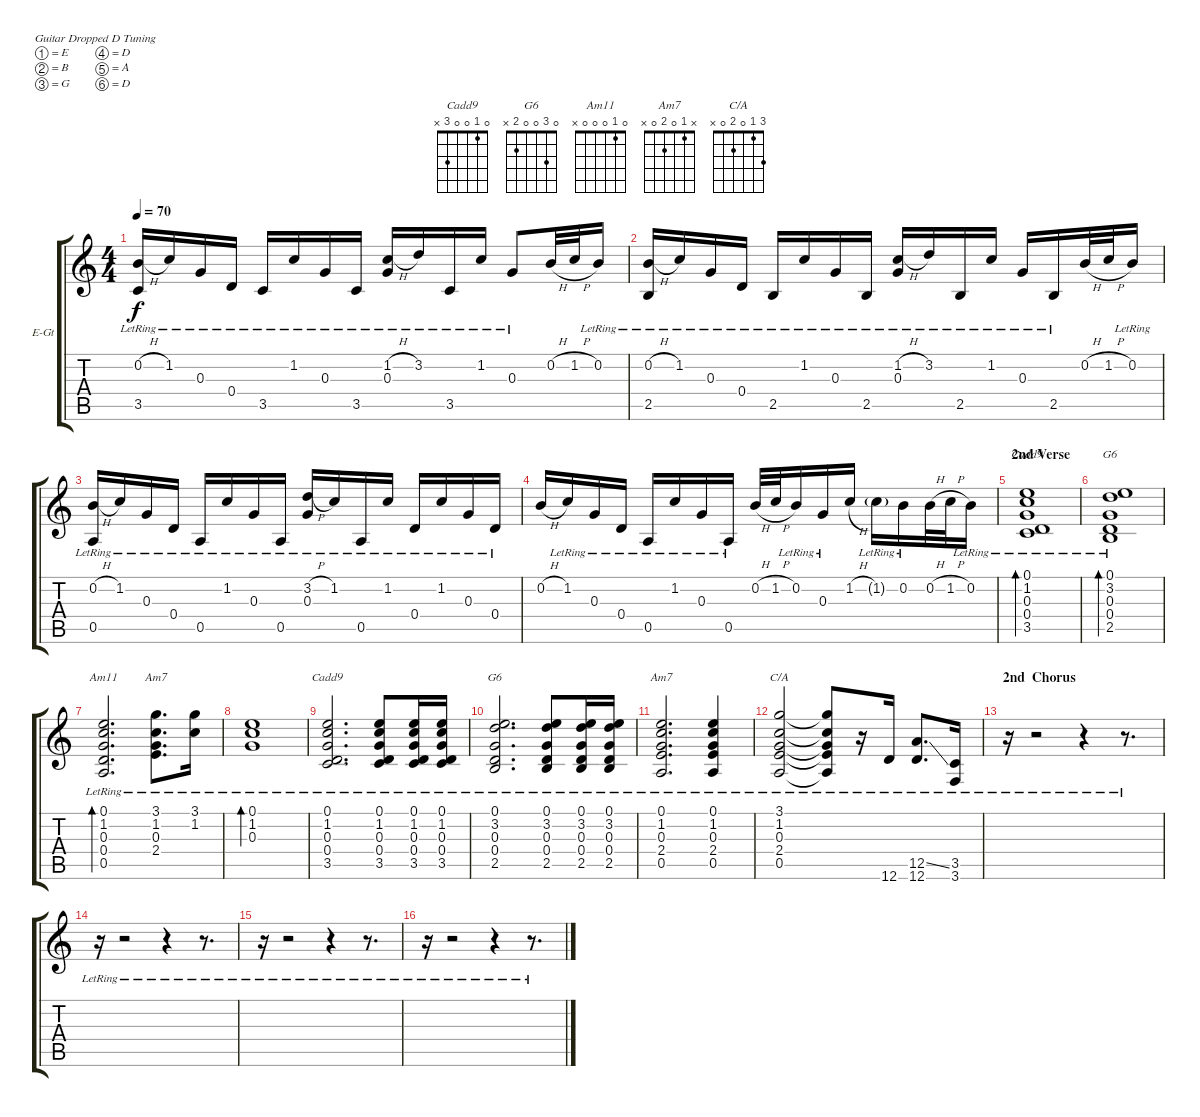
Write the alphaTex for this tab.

\bracketExtendMode groupsimilarinstruments
\firstSystemTrackNameOrientation horizontal
\otherSystemsTrackNameOrientation horizontal
\track ("Guitar 2" "E-Gt") {instrument electricguitarjazz}
\staff {score tabs}
\tuning (E4 B3 G3 D3 A2 D2)
\chord ("Cadd9" 0 1 0 0 3 x)
\chord ("G6" 0 3 0 0 2 x)
\chord ("Am11" 0 1 0 0 0 x)
\chord ("Am7" 3 1 0 2 0 x)
\chord ("Am7" x 1 0 2 0 x)
\chord ("C/A" 3 1 0 2 0 x)
\ts (4 4)
\tempo 70
\clef g2
\ks c
(0.2{h} 3.5{lr}).16{dy f} 1.2{lr}.16 0.3{lr}.16 0.4{lr}.16 3.5{lr}.16 1.2{lr}.16 0.3{lr}.16 3.5{lr}.16 (1.2{h} 0.3{lr}).16 3.2{lr}.16 3.5{lr}.16 1.2{lr}.16 0.3{lr}.8 0.2{h}.32 1.2{h}.32 0.2{lr}.16 |
(0.2{h} 2.5{lr}).16 1.2{lr}.16 0.3{lr}.16 0.4{lr}.16 2.5{lr}.16 1.2{lr}.16 0.3{lr}.16 2.5{lr}.16 (1.2{h} 0.3{lr}).16 3.2{lr}.16 2.5{lr}.16 1.2{lr}.16 0.3{lr}.16 2.5{lr}.16 0.2{h}.32 1.2{h}.32 0.2{lr}.16 |
(0.2{h} 0.5{lr}).16 1.2{lr}.16 0.3{lr}.16 0.4{lr}.16 0.5{lr}.16 1.2{lr}.16 0.3{lr}.16 0.5{lr}.16 (3.2{h} 0.3{lr}).16 1.2{lr}.16 0.5{lr}.16 1.2{lr}.16 0.4{lr}.16 1.2{lr}.16 0.3{lr}.16 0.4{lr}.16 |
0.2{h}.16 1.2{lr}.16 0.3{lr}.16 0.4{lr}.16 0.5{lr}.16 1.2{lr}.16 0.3{lr}.16 0.5{lr}.16 0.2{h}.32 1.2{h}.32 0.2{lr}.16 0.3{lr}.16 1.2{h}.16 1.2{g lr}.16 0.2{lr}.16 0.2{h}.32 1.2{h}.32 0.2{lr}.16 |
\section ("" "2nd Verse")
(0.1{lr} 1.2{lr} 0.3{lr} 0.4{lr} 3.5{lr}).1{bd 30 ch "Cadd9"} |
(0.1{lr} 3.2{lr} 0.3{lr} 0.4{lr} 2.5{lr}).1{bd 30 ch "G6"} |
(0.1{lr} 1.2{lr} 0.3{lr} 0.4{lr} 0.5{lr}).2{d bd 30 ch "Am11"} (3.1{lr} 1.2{lr} 0.3{lr} 2.4{lr}).8{d ch "Am7"} (3.1{lr} 1.2{lr}).16 |
(0.1{lr} 1.2{lr} 0.3{lr}).1{bd 30} |
(0.1{lr} 1.2{lr} 0.3{lr} 0.4{lr} 3.5{lr}).2{d ch "Cadd9"} (0.1{lr} 1.2{lr} 0.3{lr} 0.4{lr} 3.5{lr}).8 (0.1{lr} 1.2{lr} 0.3{lr} 0.4{lr} 3.5{lr}).16 (0.1{lr} 1.2{lr} 0.3{lr} 0.4{lr} 3.5{lr}).16 |
(0.1{lr} 3.2{lr} 0.3{lr} 0.4{lr} 2.5{lr}).2{d ch "G6"} (0.1{lr} 3.2{lr} 0.3{lr} 0.4{lr} 2.5{lr}).8 (0.1{lr} 3.2{lr} 0.3{lr} 0.4{lr} 2.5{lr}).16 (0.1{lr} 3.2{lr} 0.3{lr} 0.4{lr} 2.5{lr}).16 |
(0.1{lr} 1.2{lr} 0.3{lr} 2.4{lr} 0.5{lr}).2{d ch "Am7"} (0.1{lr} 1.2{lr} 0.3{lr} 2.4{lr} 0.5{lr}).4 |
(3.1{lr} 1.2{lr} 0.3{lr} 2.4{lr} 0.5{lr}).2{ch "C/A"} (3.1{lr t} 1.2{lr t} 0.3{lr t} 2.4{lr t} 0.5{lr t}).8 r.16 12.6{lr}.16 (12.5{ss} 12.6{lr}).8{d} (3.5{lr} 3.6{lr}).16 |
\section ("" "2nd  Chorus")
r.16 r.2 r.4 r.8{d} |
r.16 r.2 r.4 r.8{d} |
r.16 r.2 r.4 r.8{d} |
r.16 r.2 r.4 r.8{d}
